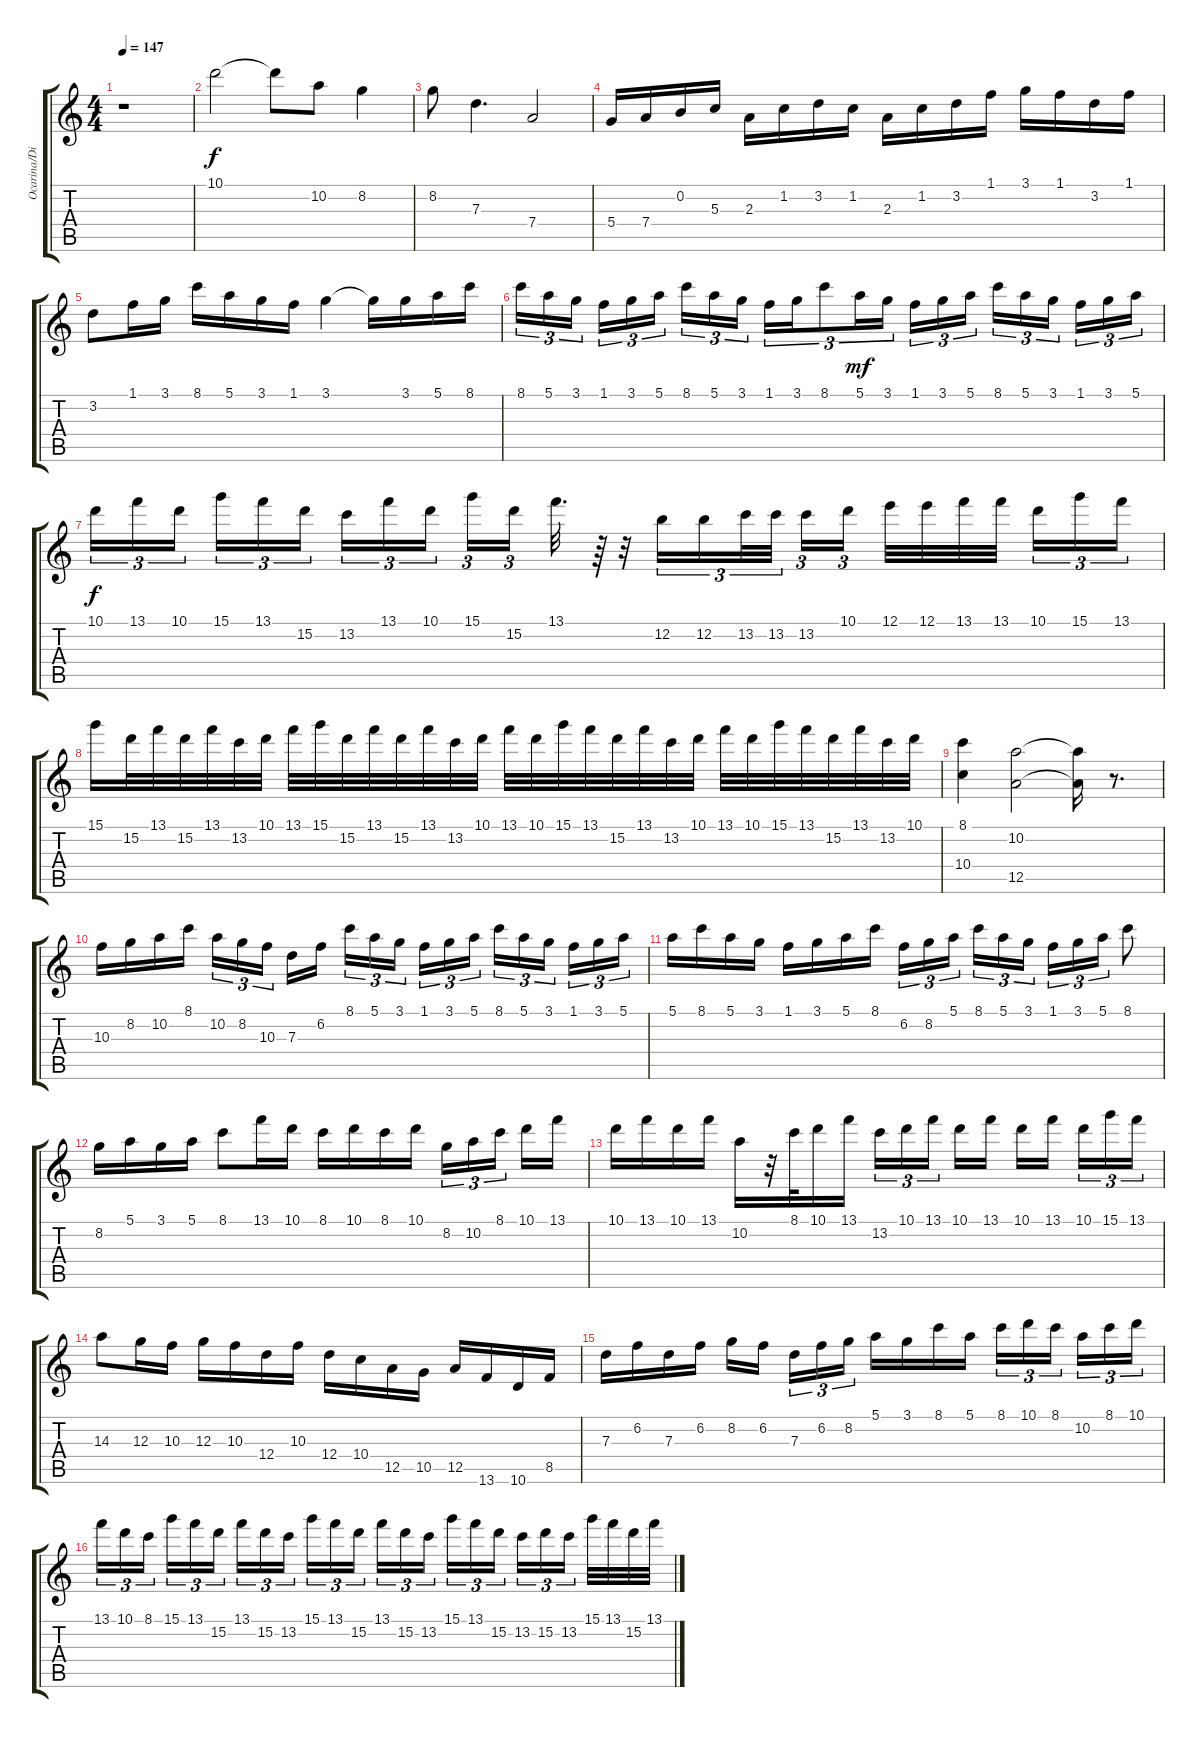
\track ("Ocarina/Distortion Gutiar (Lead)" "Ocarina/Di") {instrument distortionguitar}
\staff {score tabs}
\tuning (E4 B3 G3 D3 A2 E2) {hide}
\ts (4 4)
\tempo 147
\clef g2
\ks c
r.1{dy f} |
10.1.2 10.1{t}.8 10.2.8 8.2.4 |
8.2.8 7.3.4{d} 7.4.2 |
5.4.16 7.4.16 0.2.16 5.3.16 2.3.16 1.2.16 3.2.16 1.2.16 2.3.16 1.2.16 3.2.16 1.1.16 3.1.16 1.1.16 3.2.16 1.1.16 |
3.2.8 1.1.16 3.1.16 8.1.16 5.1.16 3.1.16 1.1.16 3.1.4 3.1{t}.16 3.1.16 5.1.16 8.1.16 |
8.1.16{tu (3 2)} 5.1.16{tu (3 2)} 3.1.16{tu (3 2) beam splitsecondary} 1.1.16{tu (3 2)} 3.1.16{tu (3 2)} 5.1.16{tu (3 2)} 8.1.16{tu (3 2)} 5.1.16{tu (3 2)} 3.1.16{tu (3 2) beam splitsecondary} 1.1.16{tu (3 2)} 3.1.16{tu (3 2)} 8.1.8{tu (3 2)} 5.1.16{tu (3 2) dy mf} 3.1.16{tu (3 2) beam splitsecondary} 1.1.16{tu (3 2)} 3.1.16{tu (3 2)} 5.1.16{tu (3 2)} 8.1.16{tu (3 2)} 5.1.16{tu (3 2)} 3.1.16{tu (3 2) beam splitsecondary} 1.1.16{tu (3 2)} 3.1.16{tu (3 2)} 5.1.16{tu (3 2)} |
10.1.16{tu (3 2) dy f} 13.1.16{tu (3 2)} 10.1.16{tu (3 2) beam splitsecondary} 15.1.16{tu (3 2)} 13.1.16{tu (3 2)} 15.2.16{tu (3 2)} 13.2.16{tu (3 2)} 13.1.16{tu (3 2)} 10.1.16{tu (3 2) beam splitsecondary} 15.1.16{tu (3 2)} 15.2.16{tu (3 2) beam splitsecondary} 13.1.32{d} r.64 r.32 12.2.16{tu (3 2)} 12.2.16{tu (3 2)} 13.2.32{tu (3 2)} 13.2.32{tu (3 2) beam splitsecondary} 13.2.16{tu (3 2)} 10.1.16{tu (3 2)} 12.1.32 12.1.32 13.1.32 13.1.32{beam splitsecondary} 10.1.16{tu (3 2)} 15.1.16{tu (3 2)} 13.1.16{tu (3 2)} |
15.1.16 15.2.32 13.1.32 15.2.32 13.1.32 13.2.32 10.1.32 13.1.32 15.1.32 15.2.32 13.1.32 15.2.32 13.1.32 13.2.32 10.1.32 13.1.32 10.1.32 15.1.32 13.1.32 15.2.32 13.1.32 13.2.32 10.1.32 13.1.32 10.1.32 15.1.32 13.1.32 15.2.32 13.1.32 13.2.32 10.1.32 |
(8.1 10.4).4 (10.2 12.5).2 (10.2{t} 12.5{t}).16 r.8{d} |
10.3.16 8.2.16 10.2.16 8.1.16 10.2.16{tu (3 2)} 8.2.16{tu (3 2)} 10.3.16{tu (3 2) beam splitsecondary} 7.3.16 6.2.16 8.1.16{tu (3 2)} 5.1.16{tu (3 2)} 3.1.16{tu (3 2) beam splitsecondary} 1.1.16{tu (3 2)} 3.1.16{tu (3 2)} 5.1.16{tu (3 2)} 8.1.16{tu (3 2)} 5.1.16{tu (3 2)} 3.1.16{tu (3 2) beam splitsecondary} 1.1.16{tu (3 2)} 3.1.16{tu (3 2)} 5.1.16{tu (3 2)} |
5.1.16 8.1.16 5.1.16 3.1.16 1.1.16 3.1.16 5.1.16 8.1.16 6.2.16{tu (3 2)} 8.2.16{tu (3 2)} 5.1.16{tu (3 2) beam splitsecondary} 8.1.16{tu (3 2)} 5.1.16{tu (3 2)} 3.1.16{tu (3 2)} 1.1.16{tu (3 2)} 3.1.16{tu (3 2)} 5.1.16{tu (3 2)} 8.1.8 |
8.2.16 5.1.16 3.1.16 5.1.16 8.1.8 13.1.16 10.1.16 8.1.16 10.1.16 8.1.16 10.1.16 8.2.16{tu (3 2)} 10.2.16{tu (3 2)} 8.1.16{tu (3 2) beam splitsecondary} 10.1.16 13.1.16 |
10.1.16 13.1.16 10.1.16 13.1.16 10.2.16 r.32 8.1.32 10.1.16 13.1.16 13.2.16{tu (3 2)} 10.1.16{tu (3 2)} 13.1.16{tu (3 2) beam splitsecondary} 10.1.16 13.1.16 10.1.16 13.1.16{beam splitsecondary} 10.1.16{tu (3 2)} 15.1.16{tu (3 2)} 13.1.16{tu (3 2)} |
14.3.8 12.3.16 10.3.16 12.3.16 10.3.16 12.4.16 10.3.16 12.4.16 10.4.16 12.5.16 10.5.16 12.5.16 13.6.16 10.6.16 8.5.16 |
7.3.16 6.2.16 7.3.16 6.2.16 8.2.16 6.2.16{beam splitsecondary} 7.3.16{tu (3 2)} 6.2.16{tu (3 2)} 8.2.16{tu (3 2)} 5.1.16 3.1.16 8.1.16 5.1.16 8.1.16{tu (3 2)} 10.1.16{tu (3 2)} 8.1.16{tu (3 2) beam splitsecondary} 10.2.16{tu (3 2)} 8.1.16{tu (3 2)} 10.1.16{tu (3 2)} |
13.1.16{tu (3 2)} 10.1.16{tu (3 2)} 8.1.16{tu (3 2) beam splitsecondary} 15.1.16{tu (3 2)} 13.1.16{tu (3 2)} 15.2.16{tu (3 2)} 13.1.16{tu (3 2)} 15.2.16{tu (3 2)} 13.2.16{tu (3 2) beam splitsecondary} 15.1.16{tu (3 2)} 13.1.16{tu (3 2)} 15.2.16{tu (3 2)} 13.1.16{tu (3 2)} 15.2.16{tu (3 2)} 13.2.16{tu (3 2) beam splitsecondary} 15.1.16{tu (3 2)} 13.1.16{tu (3 2)} 15.2.16{tu (3 2)} 13.2.16{tu (3 2)} 15.2.16{tu (3 2)} 13.2.16{tu (3 2) beam splitsecondary} 15.1.32 13.1.32 15.2.32 13.1.32
